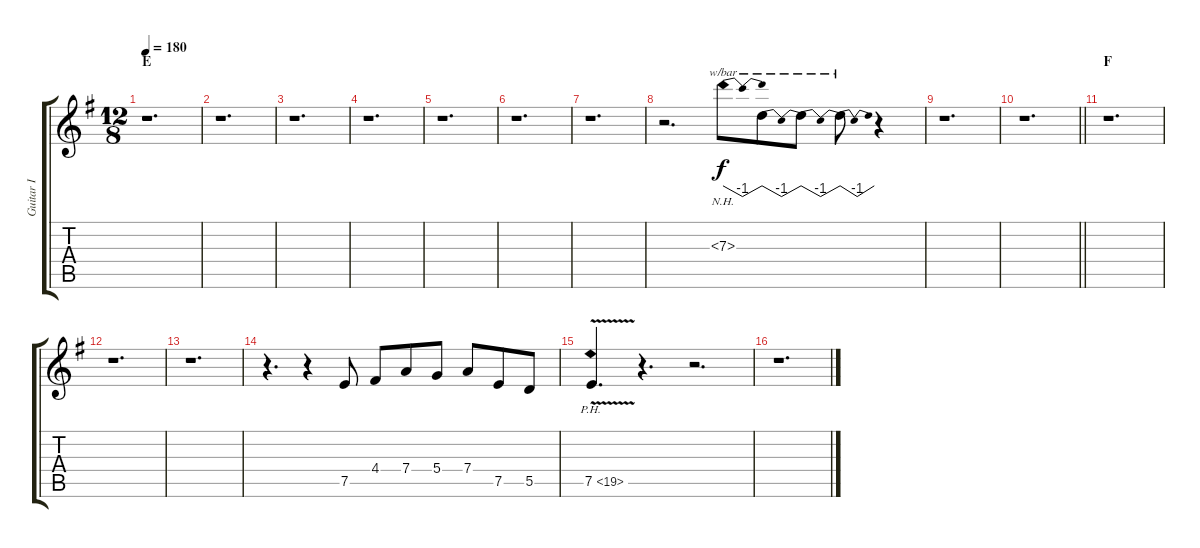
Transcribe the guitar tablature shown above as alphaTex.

\track ("Guitar I" "Guitar I") {instrument distortionguitar}
\staff {score tabs}
\tuning (E4 B3 G3 D3 A2 E2) {hide}
\ts (12 8)
\section ("" "E")
\tempo 180
\clef g2
\ks g
r.1{d dy f} |
r.1{d} |
r.1{d} |
r.1{d} |
r.1{d} |
r.1{d} |
r.1{d} |
r.2{d} 7.3{nh}.8{tbe (dip default 0 0 30 -4 60 0)} 7.3{t}.8{tbe (dip default 0 0 30 -4 60 0)} 7.3{t}.8{tbe (dip default 0 0 30 -4 60 0)} 7.3{t}.8{tbe (dip default 0 0 30 -4 60 0)} r.4 |
r.1{d} |
\barLineRight lightlight
r.1{d} |
\section ("" "F")
r.1{d} |
r.1{d} |
r.1{d} |
r.4{d} r.4 7.5.8 4.4.8 7.4.8 5.4.8 7.4.8 7.5.8 5.5.8 |
7.5{ph 12 v}.4{d} r.4{d} r.2{d} |
r.1{d}
